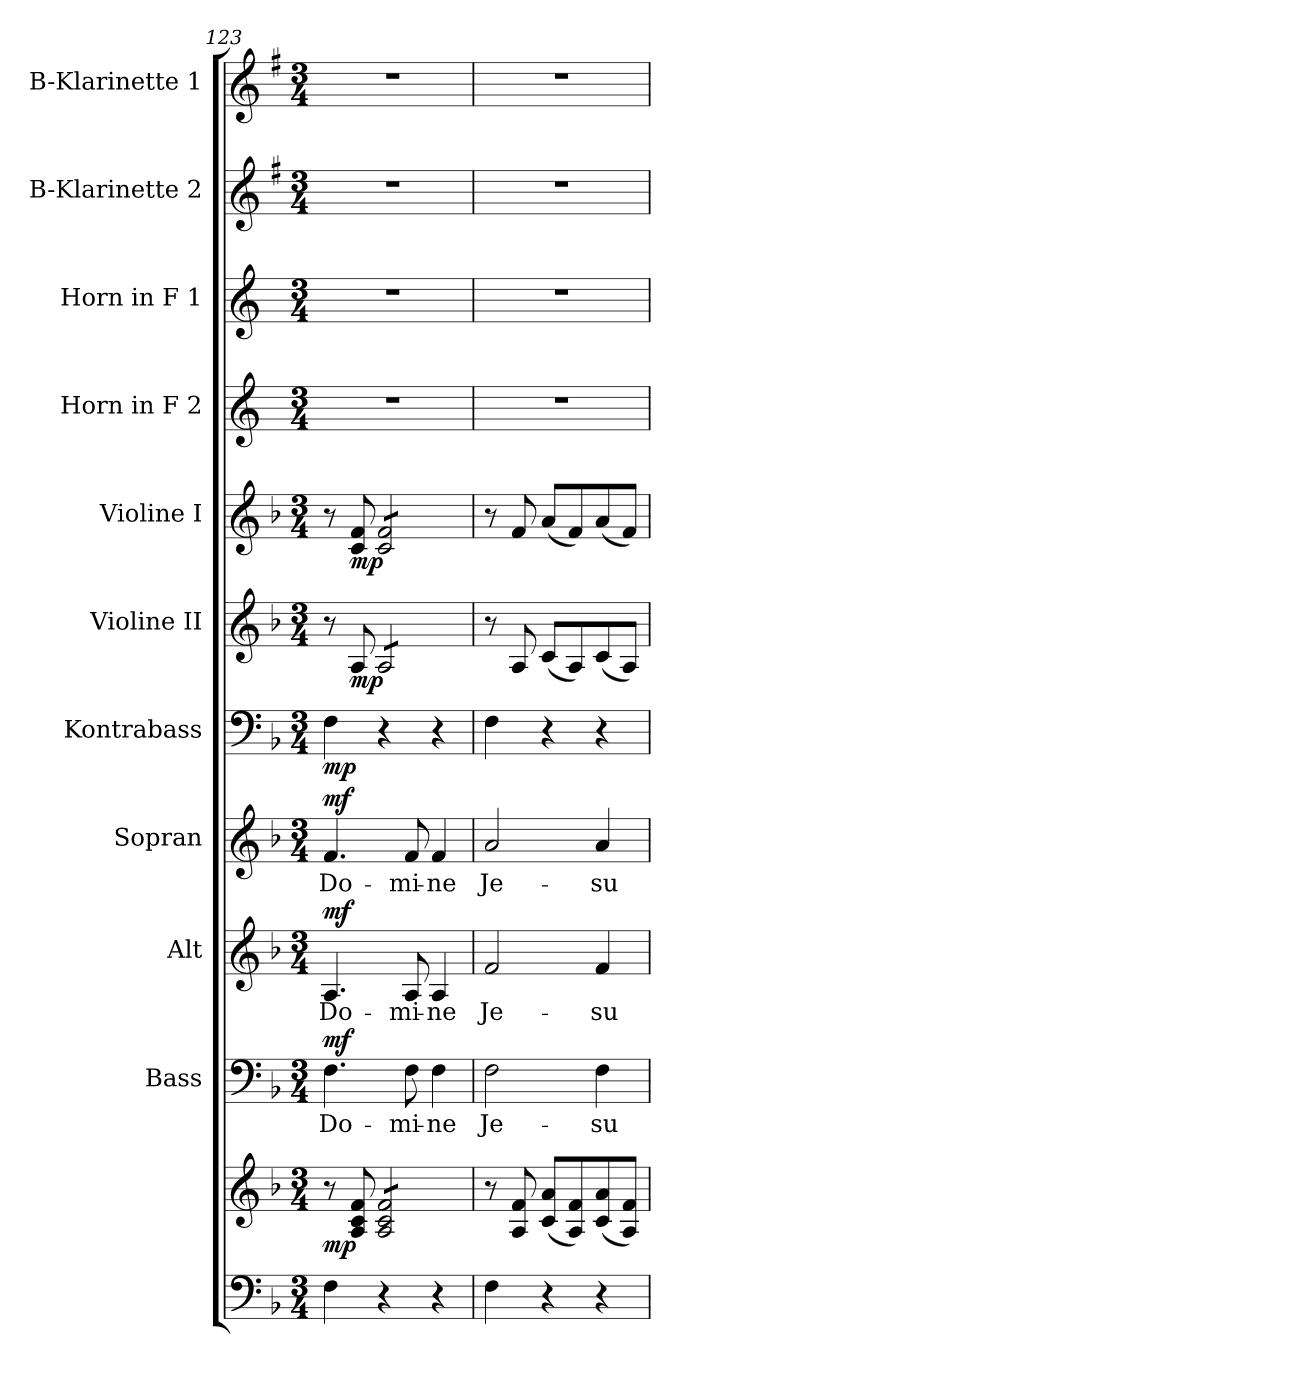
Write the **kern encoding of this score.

**kern	**kern	**dynam	**kern	**text	**dynam	**kern	**text	**dynam	**kern	**text	**dynam	**kern	**dynam	**kern	**dynam	**kern	**dynam	**kern	**kern	**kern	**kern
*part11	*part11	*part11	*part10	*part10	*part10	*part9	*part9	*part9	*part8	*part8	*part8	*part7	*part7	*part6	*part6	*part5	*part5	*part4	*part3	*part2	*part1
*staff12	*staff11	*staff11/12	*staff10	*staff10	*staff10	*staff9	*staff9	*staff9	*staff8	*staff8	*staff8	*staff7	*staff7	*staff6	*staff6	*staff5	*staff5	*staff4	*staff3	*staff2	*staff1
*	*	*	*I"Bass	*	*	*I"Alt	*	*	*I"Sopran	*	*	*I"Kontrabass	*	*I"Violine II	*	*I"Violine I	*	*I"Horn in F 2	*I"Horn in F 1	*I"B-Klarinette 2	*I"B-Klarinette 1
*	*	*	*I'B.	*	*	*I'A.	*	*	*I'S.	*	*	*I'Kb.	*	*I'Vl. II	*	*I'Vl. I	*	*	*	*I'B Kl. 2	*I'B Kl. 1
*clefF4	*clefG2	*	*clefF4	*	*	*clefG2	*	*	*clefG2	*	*	*clefF4	*	*clefG2	*	*clefG2	*	*clefG2	*clefG2	*clefG2	*clefG2
*	*	*	*	*	*	*	*	*	*	*	*	*ITrd7c12	*	*	*	*	*	*ITrd4c7	*ITrd4c7	*ITrd1c2	*ITrd1c2
*k[b-]	*k[b-]	*	*k[b-]	*	*	*k[b-]	*	*	*k[b-]	*	*	*k[b-]	*	*k[b-]	*	*k[b-]	*	*k[b-]	*k[b-]	*k[b-]	*k[b-]
*F:	*F:	*	*F:	*	*	*F:	*	*	*F:	*	*	*F:	*	*F:	*	*F:	*	*F:	*F:	*F:	*F:
*M3/4	*M3/4	*	*M3/4	*	*	*M3/4	*	*	*M3/4	*	*	*M3/4	*	*M3/4	*	*M3/4	*	*M3/4	*M3/4	*M3/4	*M3/4
=123	=123	=123	=123	=123	=123	=123	=123	=123	=123	=123	=123	=123	=123	=123	=123	=123	=123	=123	=123	=123	=123
!	!	!LO:DY:b	!	!LO:LY:b	!LO:DY:a	!	!LO:LY:b	!LO:DY:a	!	!LO:LY:b	!LO:DY:a	!	!LO:DY:b	!	!	!	!	!	!	!	!
4F\	8r	mp	4.F\	Do-	mf	4.A/	Do-	mf	4.f/	Do-	mf	4FF\	mp	8r	.	8r	.	2.r	2.r	2.r	2.r
!	!	!	!	!	!	!	!	!	!	!	!	!	!	!	!LO:DY:b	!	!LO:DY:b	!	!	!	!
.	8A/ 8c/ 8f/	.	.	.	.	.	.	.	.	.	.	.	.	8A/	mp	8c/ 8f/	mp	.	.	.	.
*	*tremolo	*	*	*	*	*	*	*	*	*	*	*	*	*	*	*	*	*	*	*	*
*	*	*	*	*	*	*	*	*	*	*	*	*	*	*tremolo	*	*	*	*	*	*	*
*	*	*	*	*	*	*	*	*	*	*	*	*	*	*	*	*tremolo	*	*	*	*	*
4r	8A/ 8c/ 8f/L	.	.	.	.	.	.	.	.	.	.	4r	.	8A/L	.	8c/ 8f/L	.	.	.	.	.
!	!	!	!	!LO:LY:b	!	!	!LO:LY:b	!	!	!LO:LY:b	!	!	!	!	!	!	!	!	!	!	!
.	8A/ 8c/ 8f/	.	8F\	-mi-	.	8A/	-mi-	.	8f/	-mi-	.	.	.	8A/	.	8c/ 8f/	.	.	.	.	.
!	!	!	!	!LO:LY:b	!	!	!LO:LY:b	!	!	!LO:LY:b	!	!	!	!	!	!	!	!	!	!	!
4r	8A/ 8c/ 8f/	.	4F\	-ne	.	4A/	-ne	.	4f/	-ne	.	4r	.	8A/	.	8c/ 8f/	.	.	.	.	.
.	8A/ 8c/ 8f/J	.	.	.	.	.	.	.	.	.	.	.	.	8A/J	.	8c/ 8f/J	.	.	.	.	.
*	*	*	*	*	*	*	*	*	*	*	*	*	*	*	*	*Xtremolo	*	*	*	*	*
*	*	*	*	*	*	*	*	*	*	*	*	*	*	*Xtremolo	*	*	*	*	*	*	*
*	*Xtremolo	*	*	*	*	*	*	*	*	*	*	*	*	*	*	*	*	*	*	*	*
=124	=124	=124	=124	=124	=124	=124	=124	=124	=124	=124	=124	=124	=124	=124	=124	=124	=124	=124	=124	=124	=124
!	!	!	!	!LO:LY:b	!	!	!LO:LY:b	!	!	!LO:LY:b	!	!	!	!	!	!	!	!	!	!	!
4F\	8r	.	2F\	Je-	.	2f/	Je-	.	2a/	Je-	.	4FF\	.	8r	.	8r	.	2.r	2.r	2.r	2.r
.	8A/ 8f/	.	.	.	.	.	.	.	.	.	.	.	.	8A/	.	8f/	.	.	.	.	.
4r	(<8c/ 8a/L	.	.	.	.	.	.	.	.	.	.	4r	.	(<8c/L	.	(<8a/L	.	.	.	.	.
.	8A/ 8f/)	.	.	.	.	.	.	.	.	.	.	.	.	8A/)	.	8f/)	.	.	.	.	.
!	!	!	!	!LO:LY:b	!	!	!LO:LY:b	!	!	!LO:LY:b	!	!	!	!	!	!	!	!	!	!	!
4r	(<8c/ 8a/	.	4F\	-su	.	4f/	-su	.	4a/	-su	.	4r	.	(<8c/	.	(<8a/	.	.	.	.	.
.	8A/ 8f/J)	.	.	.	.	.	.	.	.	.	.	.	.	8A/J)	.	8f/J)	.	.	.	.	.
=	=	=	=	=	=	=	=	=	=	=	=	=	=	=	=	=	=	=	=	=	=
*-	*-	*-	*-	*-	*-	*-	*-	*-	*-	*-	*-	*-	*-	*-	*-	*-	*-	*-	*-	*-	*-
